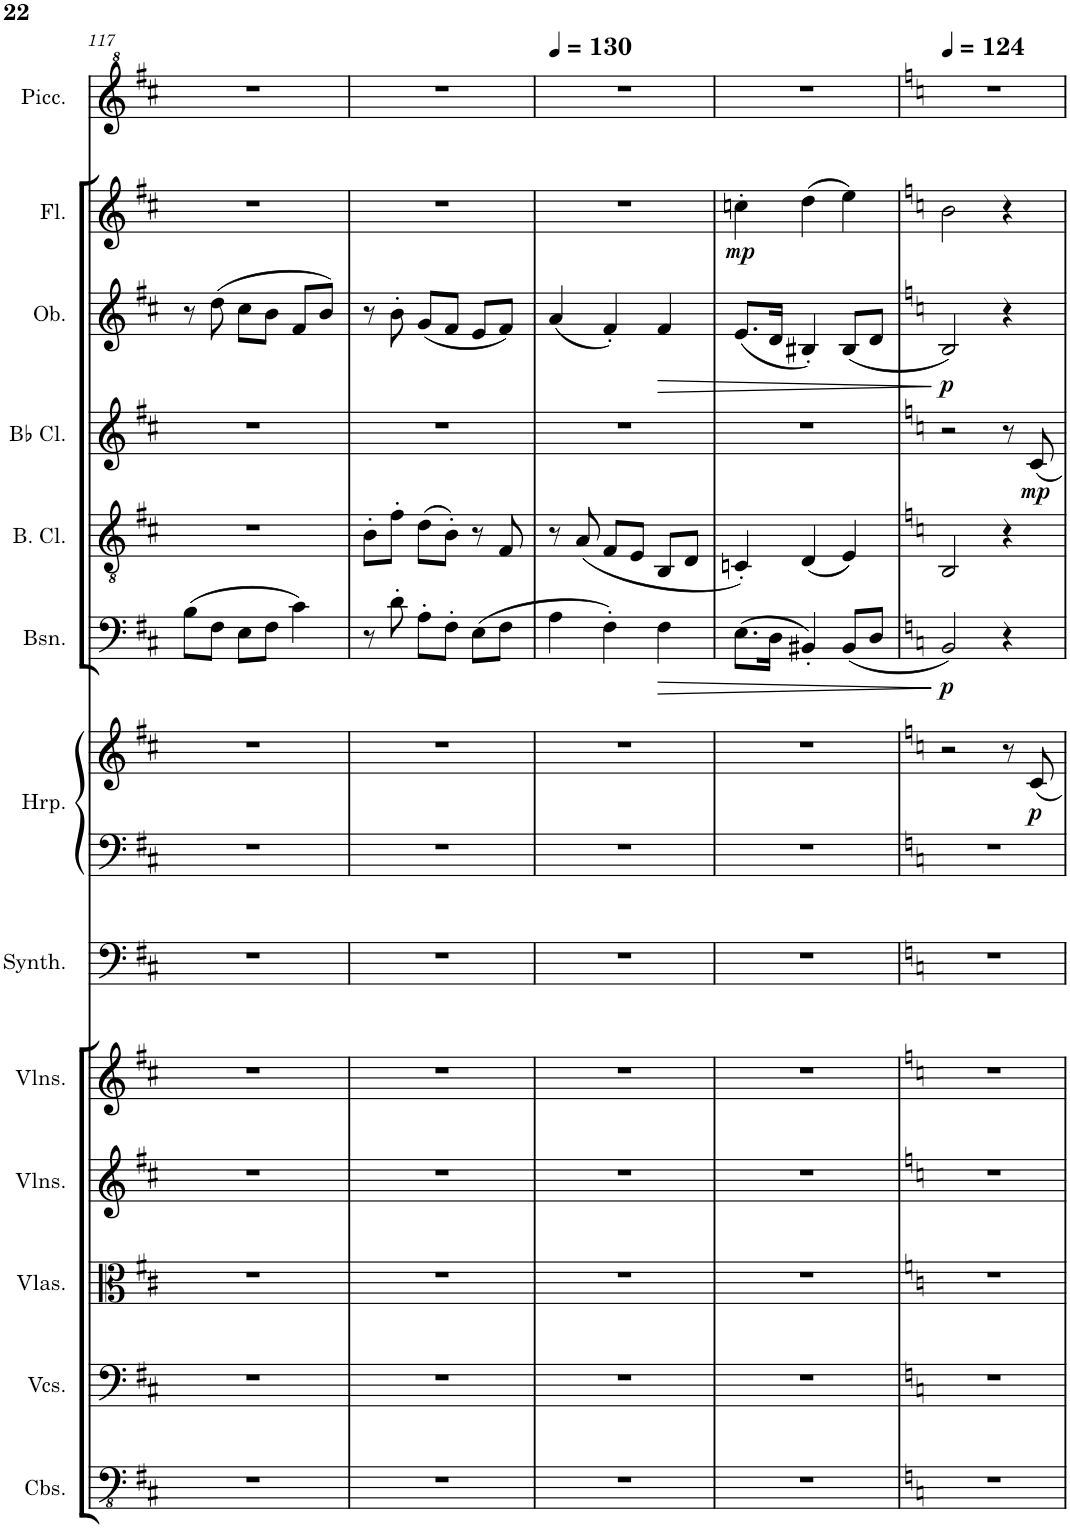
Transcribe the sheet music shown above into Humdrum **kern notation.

**kern	**kern	**kern	**kern	**kern	**kern	**kern	**kern	**dynam	**kern	**dynam	**kern	**kern	**dynam	**kern	**dynam	**kern	**dynam	**kern
*part13	*part12	*part11	*part10	*part9	*part8	*part7	*part7	*part7	*part6	*part6	*part5	*part4	*part4	*part3	*part3	*part2	*part2	*part1
*staff14	*staff13	*staff12	*staff11	*staff10	*staff9	*staff8	*staff7	*staff7/8	*staff6	*staff6	*staff5	*staff4	*staff4	*staff3	*staff3	*staff2	*staff2	*staff1
*I"Contrabasses	*I"Violoncellos	*I"Violas	*I"Violins	*I"Violins	*I"Warm Synthesizer	*I"Harp	*	*	*I"Bassoon	*	*I"Bass Clarinet	*I"Bb Clarinet	*	*I"Oboe	*	*I"Flute	*	*I"Piccolo
*I'Cbs.	*I'Vcs.	*I'Vlas.	*I'Vlns.	*I'Vlns.	*I'Synth.	*I'Hrp.	*	*	*I'Bsn.	*	*I'B. Cl.	*I'Bb Cl.	*	*I'Ob.	*	*I'Fl.	*	*I'Picc.
!!LO:PB:g=z
*clefFv4	*clefF4	*clefC3	*clefG2	*clefG2	*clefF4	*clefF4	*clefG2	*	*clefF4	*	*clefGv2	*clefG2	*	*clefG2	*	*clefG2	*	*clefG^2
*	*	*	*	*	*	*	*	*	*	*	*ITrd8c14	*ITrd1c2	*	*	*	*	*	*ITrd-7c-12
*k[f#c#]	*k[f#c#]	*k[f#c#]	*k[f#c#]	*k[f#c#]	*k[f#c#]	*k[f#c#]	*k[f#c#]	*	*k[f#c#]	*	*k[f#c#]	*k[f#c#]	*	*k[f#c#]	*	*k[f#c#]	*	*k[f#c#]
*M3/4	*M3/4	*M3/4	*M3/4	*M3/4	*M3/4	*M3/4	*M3/4	*	*M3/4	*	*M3/4	*M3/4	*	*M3/4	*	*M3/4	*	*M3/4
=117	=117	=117	=117	=117	=117	=117	=117	=117	=117	=117	=117	=117	=117	=117	=117	=117	=117	=117
2.r	2.r	2.r	2.r	2.r	2.r	2.r	2.r	.	(8B\L	.	2.r	2.r	.	8r	.	2.r	.	2.r
.	.	.	.	.	.	.	.	.	8F#\J	.	.	.	.	(8dd\	.	.	.	.
.	.	.	.	.	.	.	.	.	8E\L	.	.	.	.	8cc#\L	.	.	.	.
.	.	.	.	.	.	.	.	.	8F#\J	.	.	.	.	8b\J	.	.	.	.
.	.	.	.	.	.	.	.	.	4c#\)	.	.	.	.	8f#/L	.	.	.	.
.	.	.	.	.	.	.	.	.	.	.	.	.	.	8b/J)	.	.	.	.
=118	=118	=118	=118	=118	=118	=118	=118	=118	=118	=118	=118	=118	=118	=118	=118	=118	=118	=118
2.r	2.r	2.r	2.r	2.r	2.r	2.r	2.r	.	8r	.	8B'\L	2.r	.	8r	.	2.r	.	2.r
.	.	.	.	.	.	.	.	.	8d'\	.	8f#'\J	.	.	8b'\	.	.	.	.
.	.	.	.	.	.	.	.	.	8A'\L	.	(8d\L	.	.	(8g/L	.	.	.	.
.	.	.	.	.	.	.	.	.	8F#'\J	.	8B'\J)	.	.	8f#/J	.	.	.	.
.	.	.	.	.	.	.	.	.	(8E\L	.	8r	.	.	8e/L	.	.	.	.
.	.	.	.	.	.	.	.	.	8F#\J	.	8F#/	.	.	8f#/J)	.	.	.	.
=119	=119	=119	=119	=119	=119	=119	=119	=119	=119	=119	=119	=119	=119	=119	=119	=119	=119	=119
*	*	*	*	*	*	*	*	*	*	*	*	*	*	*	*	*	*	*MM130
2.r	2.r	2.r	2.r	2.r	2.r	2.r	2.r	.	4A\	.	8r	2.r	.	(4a/	.	2.r	.	2.r
.	.	.	.	.	.	.	.	.	.	.	(8A/	.	.	.	.	.	.	.
.	.	.	.	.	.	.	.	.	4F#'\)	.	8F#/L	.	.	4f#'/)	.	.	.	.
.	.	.	.	.	.	.	.	.	.	.	8E/J	.	.	.	.	.	.	.
!	!	!	!	!	!	!	!	!	!	!LO:HP:b	!	!	!	!	!LO:HP:b	!	!	!
.	.	.	.	.	.	.	.	.	4F#\	>	8BB/L	.	.	4f#/	>	.	.	.
.	.	.	.	.	.	.	.	.	.	.	8D/J	.	.	.	.	.	.	.
=120	=120	=120	=120	=120	=120	=120	=120	=120	=120	=120	=120	=120	=120	=120	=120	=120	=120	=120
!	!	!	!	!	!	!	!	!	!	!	!	!	!	!	!	!	!LO:DY:b	!
2.r	2.r	2.r	2.r	2.r	2.r	2.r	2.r	.	(8.E\L	.	4Cn'/)	2.r	.	(8.e/L	.	4ccn'\	mp	2.r
.	.	.	.	.	.	.	.	.	16D\Jk	.	.	.	.	16d/Jk	.	.	.	.
.	.	.	.	.	.	.	.	.	4BB#X'/)	.	(4D/	.	.	4B#X'/)	.	(4dd\	.	.
.	.	.	.	.	.	.	.	.	(8BB#/L	.	4E/)	.	.	(8B#/L	.	4ee\)	.	.
.	.	.	.	.	.	.	.	.	8D/J	.	.	.	.	8d/J	.	.	.	.
.	.	.	.	.	.	.	.	.	.	]	.	.	.	.	]	.	.	.
=121	=121	=121	=121	=121	=121	=121	=121	=121	=121	=121	=121	=121	=121	=121	=121	=121	=121	=121
*k[]	*k[]	*k[]	*k[]	*k[]	*k[]	*k[]	*k[]	*	*k[]	*	*k[]	*k[]	*	*k[]	*	*k[]	*	*k[]
*	*	*	*	*	*	*	*	*	*	*	*	*	*	*	*	*	*	*MM124
!	!	!	!	!	!	!	!	!	!	!LO:DY:b	!	!	!	!	!LO:DY:b	!	!	!
2.r	2.r	2.r	2.r	2.r	2.r	2.r	2r	.	2BB/)	p	2BB/	2r	.	2B/)	p	2b\	.	2.r
.	.	.	.	.	.	.	8r	.	4r	.	4r	8r	.	4r	.	4r	.	.
!	!	!	!	!	!	!	!	!LO:DY:b	!	!	!	!	!LO:DY:b	!	!	!	!	!
.	.	.	.	.	.	.	8c/	p	.	.	.	8c/	mp	.	.	.	.	.
=	=	=	=	=	=	=	=	=	=	=	=	=	=	=	=	=	=	=
*-	*-	*-	*-	*-	*-	*-	*-	*-	*-	*-	*-	*-	*-	*-	*-	*-	*-	*-
